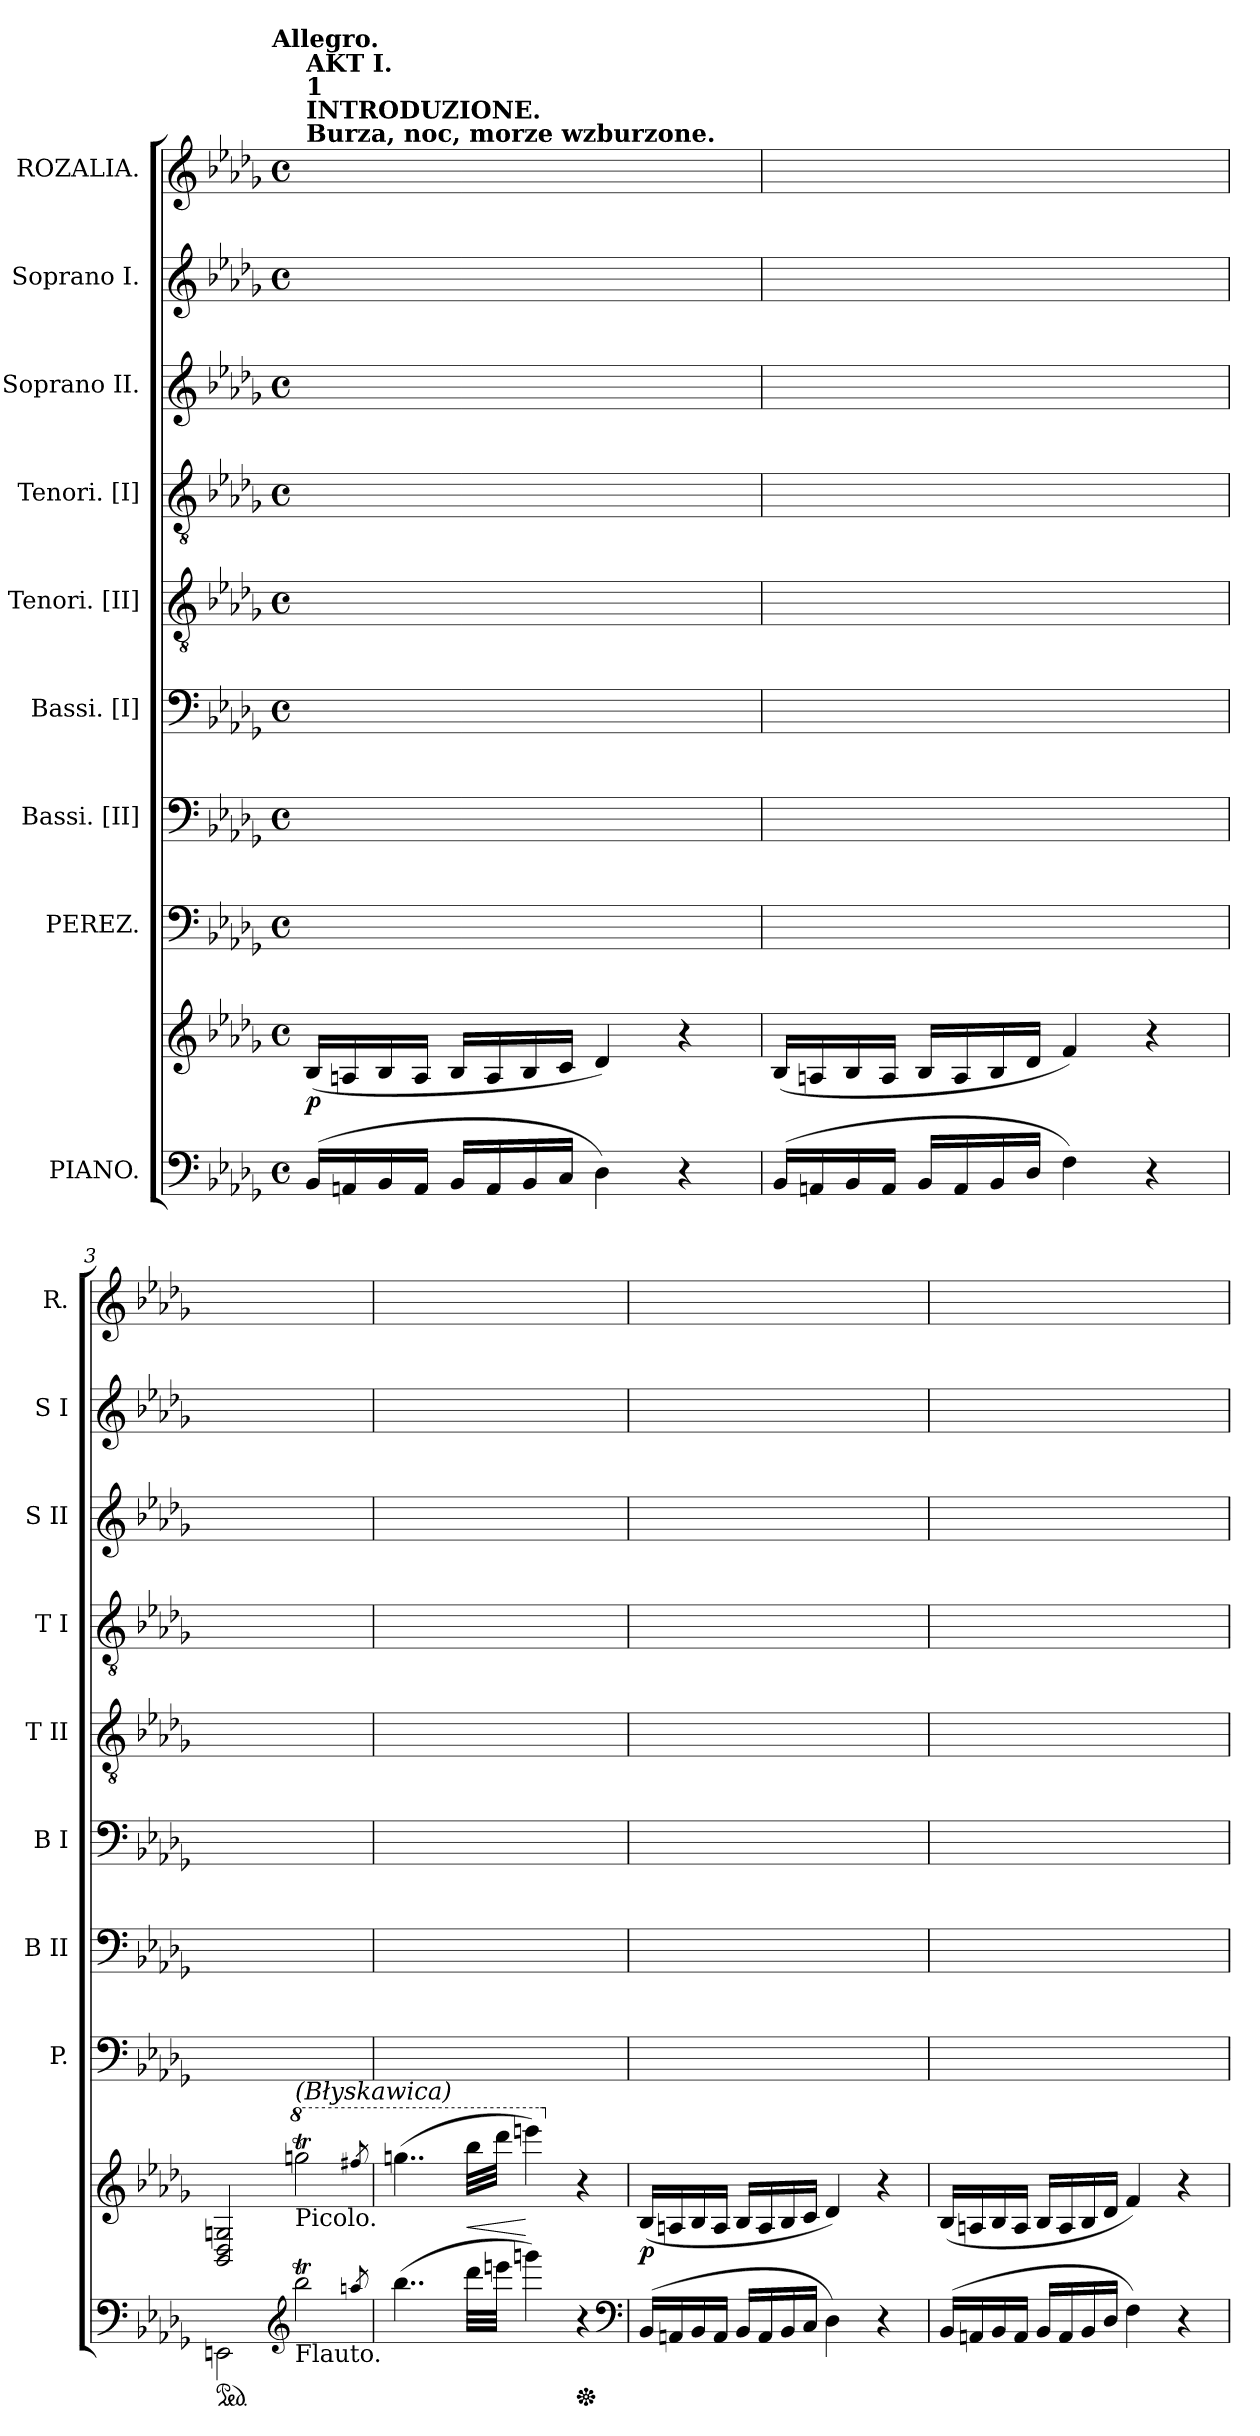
**kern	**kern	**dynam	**kern	**kern	**kern	**kern	**kern	**kern	**kern	**kern
*part9	*part9	*part9	*part8	*part7	*part6	*part5	*part4	*part3	*part2	*part1
*staff10	*staff9	*staff9/10	*staff8	*staff7	*staff6	*staff5	*staff4	*staff3	*staff2	*staff1
*I"PIANO.	*	*	*I"PEREZ.	*I"Bassi. [II]	*I"Bassi. [I]	*I"Tenori. [II]	*I"Tenori. [I]	*I"Soprano II.	*I"Soprano I.	*I"ROZALIA.
*	*	*	*I'P.	*I'B II	*I'B I	*I'T II	*I'T I	*I'S II	*I'S I	*I'R.
*clefF4	*clefG2	*	*clefF4	*clefF4	*clefF4	*clefGv2	*clefGv2	*clefG2	*clefG2	*clefG2
*k[b-e-a-d-g-]	*k[b-e-a-d-g-]	*	*k[b-e-a-d-g-]	*k[b-e-a-d-g-]	*k[b-e-a-d-g-]	*k[b-e-a-d-g-]	*k[b-e-a-d-g-]	*k[b-e-a-d-g-]	*k[b-e-a-d-g-]	*k[b-e-a-d-g-]
*b-:	*b-:	*	*b-:	*b-:	*b-:	*b-:	*b-:	*b-:	*b-:	*b-:
!!LO:TX:omd:t=Allegro.
*M4/4	*M4/4	*	*M4/4	*M4/4	*M4/4	*M4/4	*M4/4	*M4/4	*M4/4	*M4/4
*met(c)	*met(c)	*	*met(c)	*met(c)	*met(c)	*met(c)	*met(c)	*met(c)	*met(c)	*met(c)
=1	=1	=1	=1	=1	=1	=1	=1	=1	=1	=1
!	!	!	!	!	!	!	!	!	!	!LO:TX:a:B:t=AKT I. \n1\nINTRODUZIONE.\nBurza, noc, morze wzburzone.
(<16BB-/LL	(<16B-/LL	p	1ryy	1ryy	1ryy	1ryy	1ryy	1ryy	1ryy	1ryy
16AAn/	16An/	.	.	.	.	.	.	.	.	.
16BB-/	16B-/	.	.	.	.	.	.	.	.	.
16AA/JJ	16A/JJ	.	.	.	.	.	.	.	.	.
16BB-/LL	16B-/LL	.	.	.	.	.	.	.	.	.
16AA/	16A/	.	.	.	.	.	.	.	.	.
16BB-/	16B-/	.	.	.	.	.	.	.	.	.
16C/JJ	16c/JJ	.	.	.	.	.	.	.	.	.
4D-\)	4d-/)	.	.	.	.	.	.	.	.	.
4r	4r	.	.	.	.	.	.	.	.	.
=2	=2	=2	=2	=2	=2	=2	=2	=2	=2	=2
(<16BB-/LL	(<16B-/LL	.	1ryy	1ryy	1ryy	1ryy	1ryy	1ryy	1ryy	1ryy
16AAn/	16An/	.	.	.	.	.	.	.	.	.
16BB-/	16B-/	.	.	.	.	.	.	.	.	.
16AA/JJ	16A/JJ	.	.	.	.	.	.	.	.	.
16BB-/LL	16B-/LL	.	.	.	.	.	.	.	.	.
16AA/	16A/	.	.	.	.	.	.	.	.	.
16BB-/	16B-/	.	.	.	.	.	.	.	.	.
16D-/JJ	16d-/JJ	.	.	.	.	.	.	.	.	.
4F\)	4f/)	.	.	.	.	.	.	.	.	.
4r	4r	.	.	.	.	.	.	.	.	.
=3	=3	=3	=3	=3	=3	=3	=3	=3	=3	=3
*ped	*	*	*	*	*	*	*	*	*	*
2EEn\	2BB-/ 2D-/ 2Gn/	.	1ryy	1ryy	1ryy	1ryy	1ryy	1ryy	1ryy	1ryy
*clefG2	*	*	*	*	*	*	*	*	*	*
*	*8va	*	*	*	*	*	*	*	*	*
!	!LO:TX:a:i:t=(Błyskawica)	!	!	!	!	!	!	!	!	!
!	!LO:TX:b:t=Picolo.	!	!	!	!	!	!	!	!	!
!LO:TX:b:t=Flauto.	!	!	!	!	!	!	!	!	!	!
!	!	!LO:DY:b=2:rj	!	!	!	!	!	!	!	!
!	!	!LO:DY:n=1:b:rj	!	!	!	!	!	!	!	!
2bb-T\	2gggnt\	fz fz	.	.	.	.	.	.	.	.
8qaan/	8qfff#X/	.	.	.	.	.	.	.	.	.
=4	=4	=4	=4	=4	=4	=4	=4	=4	=4	=4
(>4..bb-\	(>4..gggn\	.	1ryy	1ryy	1ryy	1ryy	1ryy	1ryy	1ryy	1ryy
32ddd-\LLL	32bbb-\LLL	<	.	.	.	.	.	.	.	.
32eeen\JJJ	32dddd-\JJJ	.	.	.	.	.	.	.	.	.
4gggn\)	4eeeen\)	[	.	.	.	.	.	.	.	.
*	*X8va	*	*	*	*	*	*	*	*	*
*Xped	*	*	*	*	*	*	*	*	*	*
4r	4r	.	.	.	.	.	.	.	.	.
*clefF4	*	*	*	*	*	*	*	*	*	*
=5	=5	=5	=5	=5	=5	=5	=5	=5	=5	=5
(<16BB-/LL	(<16B-/LL	p	1ryy	1ryy	1ryy	1ryy	1ryy	1ryy	1ryy	1ryy
16AAn/	16An/	.	.	.	.	.	.	.	.	.
16BB-/	16B-/	.	.	.	.	.	.	.	.	.
16AA/JJ	16A/JJ	.	.	.	.	.	.	.	.	.
16BB-/LL	16B-/LL	.	.	.	.	.	.	.	.	.
16AA/	16A/	.	.	.	.	.	.	.	.	.
16BB-/	16B-/	.	.	.	.	.	.	.	.	.
16C/JJ	16c/JJ	.	.	.	.	.	.	.	.	.
4D-\)	4d-/)	.	.	.	.	.	.	.	.	.
4r	4r	.	.	.	.	.	.	.	.	.
=6	=6	=6	=6	=6	=6	=6	=6	=6	=6	=6
(<16BB-/LL	(<16B-/LL	.	1ryy	1ryy	1ryy	1ryy	1ryy	1ryy	1ryy	1ryy
16AAn/	16An/	.	.	.	.	.	.	.	.	.
16BB-/	16B-/	.	.	.	.	.	.	.	.	.
16AA/JJ	16A/JJ	.	.	.	.	.	.	.	.	.
16BB-/LL	16B-/LL	.	.	.	.	.	.	.	.	.
16AA/	16A/	.	.	.	.	.	.	.	.	.
16BB-/	16B-/	.	.	.	.	.	.	.	.	.
16D-/JJ	16d-/JJ	.	.	.	.	.	.	.	.	.
4F\)	4f/)	.	.	.	.	.	.	.	.	.
4r	4r	.	.	.	.	.	.	.	.	.
=	=	=	=	=	=	=	=	=	=	=
*-	*-	*-	*-	*-	*-	*-	*-	*-	*-	*-
